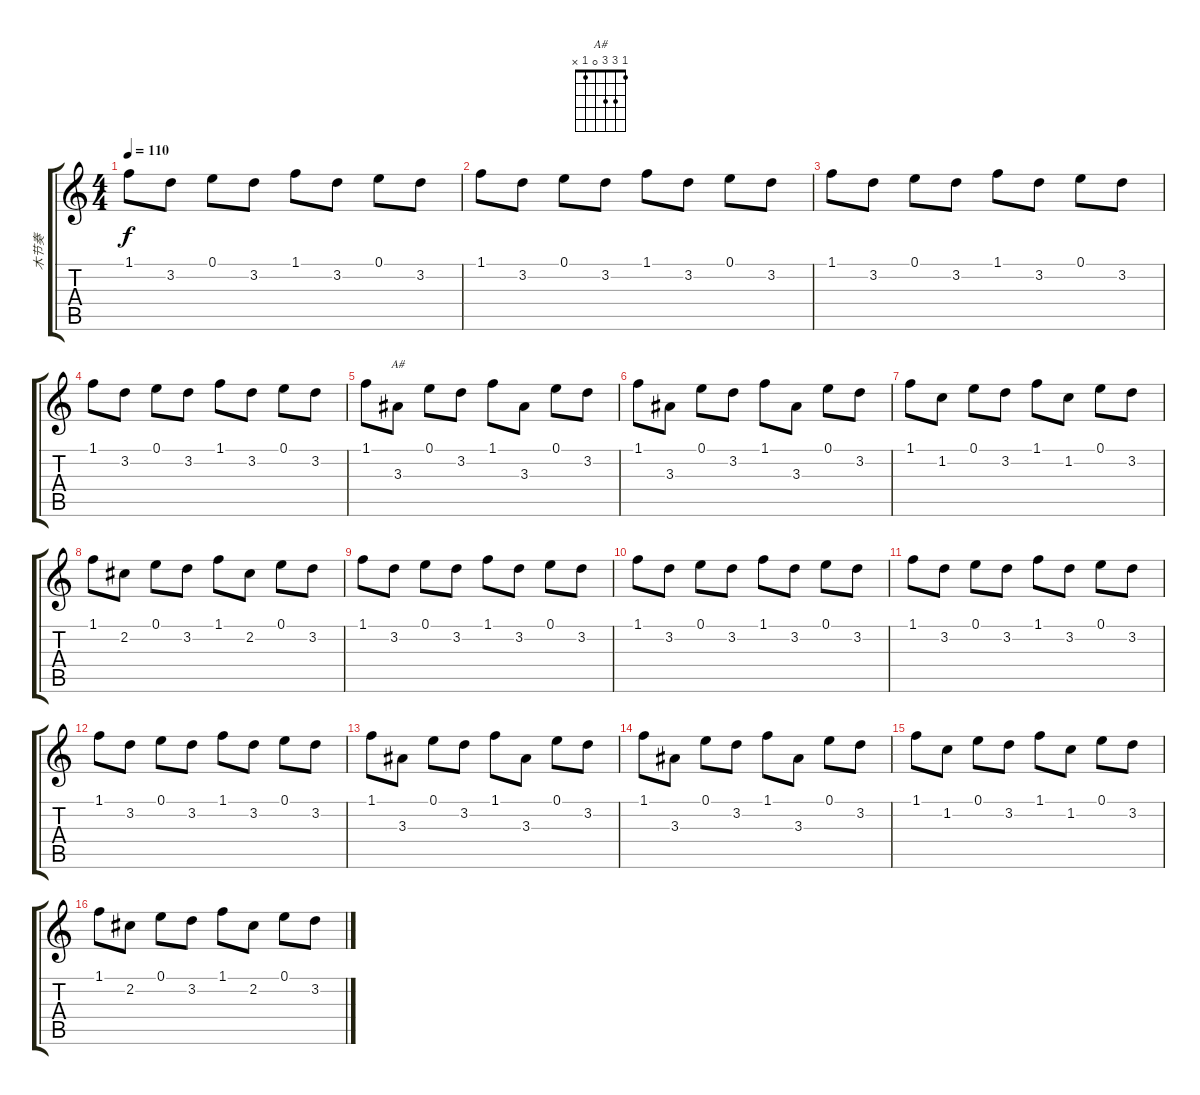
\track ("木节奏" "木节奏") {instrument acousticguitarsteel}
\staff {score tabs}
\tuning (E4 B3 G3 D3 A2 E2) {hide}
\chord ("A#" 1 3 3 0 1 x)
\ts (4 4)
\tempo 110
\clef g2
\ks c
1.1.8{dy f instrument acousticguitarsteel} 3.2.8 0.1.8 3.2.8 1.1.8 3.2.8 0.1.8 3.2.8 |
1.1.8 3.2.8 0.1.8 3.2.8 1.1.8 3.2.8 0.1.8 3.2.8 |
1.1.8 3.2.8 0.1.8{txt ""} 3.2.8 1.1.8 3.2.8 0.1.8 3.2.8 |
1.1.8 3.2.8 0.1.8 3.2.8 1.1.8 3.2.8 0.1.8 3.2.8 |
1.1.8 3.3.8{ch "A#"} 0.1.8 3.2.8 1.1.8 3.3.8 0.1.8 3.2.8 |
1.1.8 3.3.8 0.1.8 3.2.8 1.1.8 3.3.8 0.1.8 3.2.8 |
1.1.8 1.2.8 0.1.8 3.2.8 1.1.8 1.2.8 0.1.8 3.2.8 |
1.1.8 2.2.8 0.1.8 3.2.8 1.1.8 2.2.8 0.1.8 3.2.8 |
1.1.8 3.2.8 0.1.8 3.2.8 1.1.8 3.2.8 0.1.8 3.2.8 |
1.1.8 3.2.8 0.1.8 3.2.8 1.1.8 3.2.8 0.1.8 3.2.8 |
1.1.8 3.2.8 0.1.8 3.2.8 1.1.8 3.2.8 0.1.8 3.2.8 |
1.1.8 3.2.8 0.1.8 3.2.8 1.1.8 3.2.8 0.1.8 3.2.8 |
1.1.8 3.3.8 0.1.8 3.2.8 1.1.8 3.3.8 0.1.8 3.2.8 |
1.1.8 3.3.8 0.1.8 3.2.8 1.1.8 3.3.8 0.1.8 3.2.8 |
1.1.8 1.2.8 0.1.8 3.2.8 1.1.8 1.2.8 0.1.8 3.2.8 |
1.1.8 2.2.8 0.1.8 3.2.8 1.1.8 2.2.8 0.1.8 3.2.8
